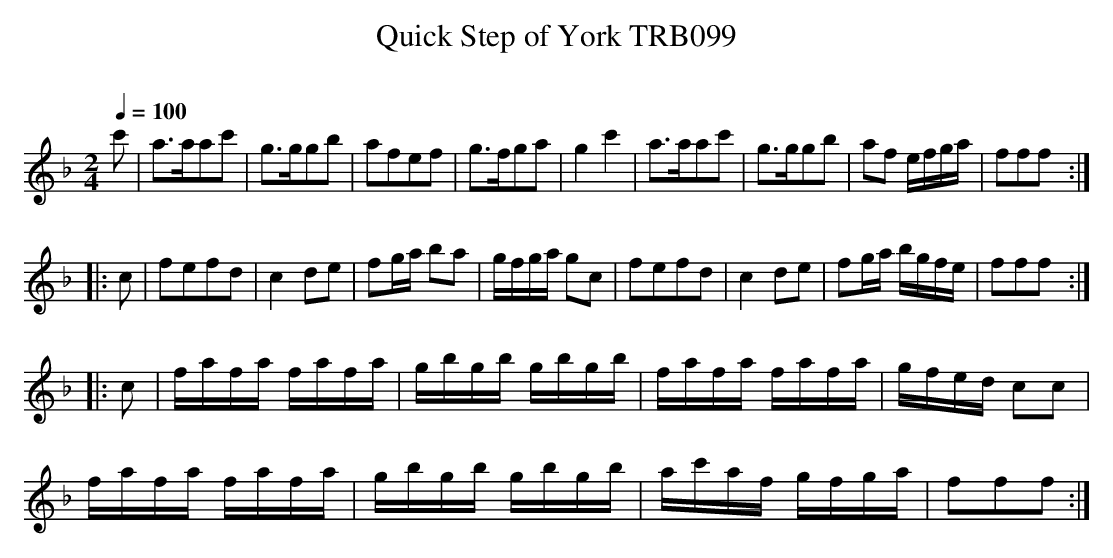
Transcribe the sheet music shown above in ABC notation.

X:1
T:Quick Step of York TRB099
Q:1/4=100
L:1/16
M:2/4
O:
K:F
c'2 | a2>a2a2c'2 | g2>g2g2b2 | a2f2e2f2 | g2>f2g2a2 | g4 c'4 | a2>a2a2c'2 | g2>g2g2b2 | a2f2 efga | f2f2f2 :|
|:c2 | f2e2f2d2 | c4 d2e2 | f2ga b2a2 | gfga g2c2 | f2e2f2d2 |c4d2e2| f2ga bgfe | f2f2f2 :|
|: c2 | fafa fafa | gbgb gbgb | fafa fafa | gfed c2c2 |
fafa fafa | gbgb gbgb | ac'af gfga | f2f2f2 :|
